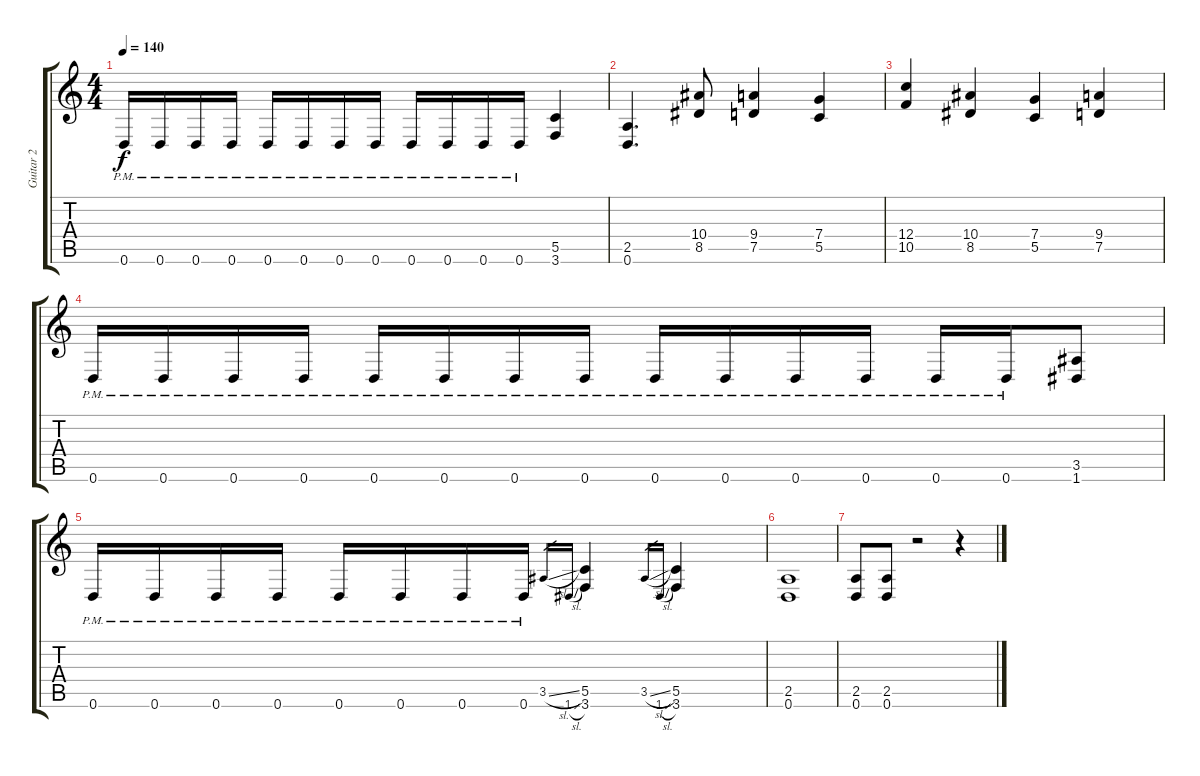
\track ("Guitar 2" "Guitar 2") {instrument distortionguitar}
\staff {score tabs}
\tuning (D4 A3 F3 C3 G2 D2) {hide}
\ts (4 4)
\tempo 140
\clef g2
\ks c
0.6{pm}.16{dy f} 0.6{pm}.16 0.6{pm}.16 0.6{pm}.16 0.6{pm}.16 0.6{pm}.16 0.6{pm}.16 0.6{pm}.16 0.6{pm}.16 0.6{pm}.16 0.6{pm}.16 0.6{pm}.16 (5.5 3.6).4 |
(2.5 0.6).4{d} (10.4 8.5).8 (9.4 7.5).4 (7.4 5.5).4 |
(12.4 10.5).4 (10.4 8.5).4 (7.4 5.5).4 (9.4 7.5).4 |
0.6{pm}.16 0.6{pm}.16 0.6{pm}.16 0.6{pm}.16 0.6{pm}.16 0.6{pm}.16 0.6{pm}.16 0.6{pm}.16 0.6{pm}.16 0.6{pm}.16 0.6{pm}.16 0.6{pm}.16 0.6{pm}.16 0.6{pm}.16 (3.5 1.6).8 |
0.6{pm}.16 0.6{pm}.16 0.6{pm}.16 0.6{pm}.16 0.6{pm}.16 0.6{pm}.16 0.6{pm}.16 0.6{pm}.16 3.5{sl}.16{gr} 1.6{sl}.16{gr} (5.5 3.6).4 3.5{sl}.16{gr} 1.6{sl}.16{gr} (5.5 3.6).4 |
(2.5 0.6).1 |
(2.5 0.6).8 (2.5 0.6).8 r.2 r.4
